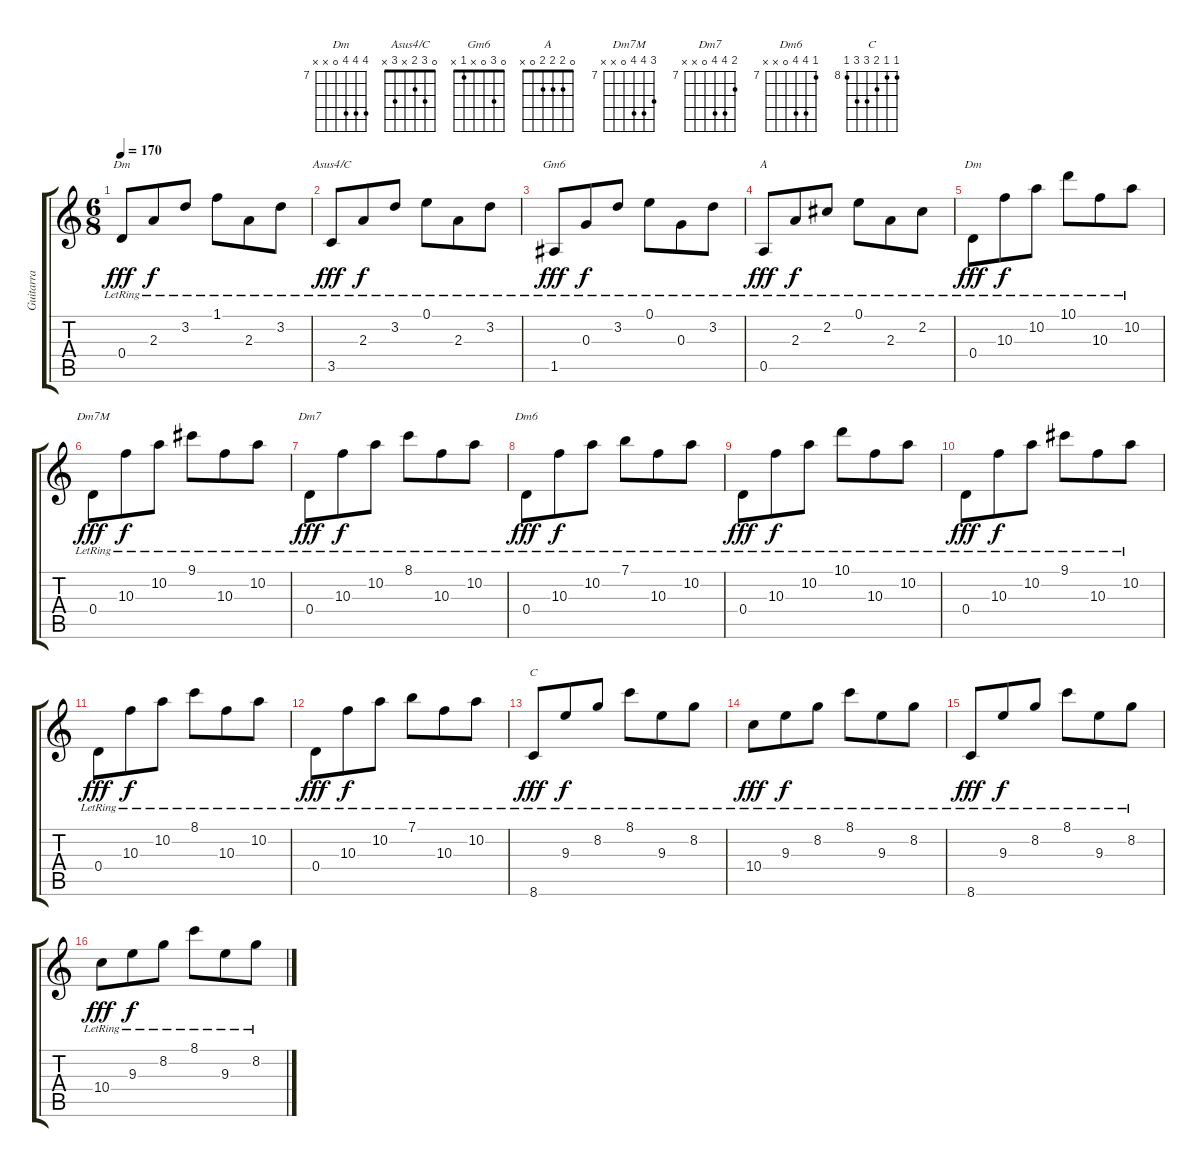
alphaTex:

\track ("Guitarra" "Guitarra") {instrument acousticguitarsteel}
\staff {score tabs}
\tuning (E4 B3 G3 D3 A2 E2) {hide}
\chord ("Dm" 1 3 2 0 x x)
\chord ("Asus4/C" 0 3 2 x 3 x)
\chord ("Gm6" 0 3 0 x 1 x)
\chord ("A" 0 2 2 2 0 x)
\chord ("Dm" 10 10 10 0 x x) {firstfret 7}
\chord ("Dm7M" 9 10 10 0 x x) {firstfret 7}
\chord ("Dm7" 8 10 10 0 x x) {firstfret 7}
\chord ("Dm6" 7 10 10 0 x x) {firstfret 7}
\chord ("C" 8 8 9 10 10 8) {firstfret 8}
\ts (6 8)
\tempo 170
\clef g2
\ks c
0.4{lr}.8{ch "Dm" dy fff} 2.3{lr}.8{dy f} 3.2{lr}.8 1.1{lr}.8 2.3{lr}.8 3.2{lr}.8 |
3.5{lr}.8{ch "Asus4/C" dy fff} 2.3{lr}.8{dy f} 3.2{lr}.8 0.1{lr}.8 2.3{lr}.8 3.2{lr}.8 |
1.5{lr}.8{ch "Gm6" dy fff} 0.3{lr}.8{dy f} 3.2{lr}.8 0.1{lr}.8 0.3{lr}.8 3.2{lr}.8 |
0.5{lr}.8{ch "A" dy fff} 2.3{lr}.8{dy f} 2.2{lr}.8 0.1{lr}.8 2.3{lr}.8 2.2{lr}.8 |
0.4{lr}.8{ch "Dm" dy fff} 10.3{lr}.8{dy f} 10.2{lr}.8 10.1{lr}.8 10.3{lr}.8 10.2{lr}.8 |
0.4{lr}.8{ch "Dm7M" dy fff} 10.3{lr}.8{dy f} 10.2{lr}.8 9.1{lr}.8 10.3{lr}.8 10.2{lr}.8 |
0.4{lr}.8{ch "Dm7" dy fff} 10.3{lr}.8{dy f} 10.2{lr}.8 8.1{lr}.8 10.3{lr}.8 10.2{lr}.8 |
0.4{lr}.8{ch "Dm6" dy fff} 10.3{lr}.8{dy f} 10.2{lr}.8 7.1{lr}.8 10.3{lr}.8 10.2{lr}.8 |
0.4{lr}.8{dy fff} 10.3{lr}.8{dy f} 10.2{lr}.8 10.1{lr}.8 10.3{lr}.8 10.2{lr}.8 |
0.4{lr}.8{dy fff} 10.3{lr}.8{dy f} 10.2{lr}.8 9.1{lr}.8 10.3{lr}.8 10.2{lr}.8 |
0.4{lr}.8{dy fff} 10.3{lr}.8{dy f} 10.2{lr}.8 8.1{lr}.8 10.3{lr}.8 10.2{lr}.8 |
0.4{lr}.8{dy fff} 10.3{lr}.8{dy f} 10.2{lr}.8 7.1{lr}.8 10.3{lr}.8 10.2{lr}.8 |
8.6{lr}.8{ch "C" dy fff} 9.3{lr}.8{dy f} 8.2{lr}.8 8.1{lr}.8 9.3{lr}.8 8.2{lr}.8 |
10.4{lr}.8{dy fff} 9.3{lr}.8{dy f} 8.2{lr}.8 8.1{lr}.8 9.3{lr}.8 8.2{lr}.8 |
8.6{lr}.8{dy fff} 9.3{lr}.8{dy f} 8.2{lr}.8 8.1{lr}.8 9.3{lr}.8 8.2{lr}.8 |
10.4{lr}.8{dy fff} 9.3{lr}.8{dy f} 8.2{lr}.8 8.1{lr}.8 9.3{lr}.8 8.2{lr}.8
